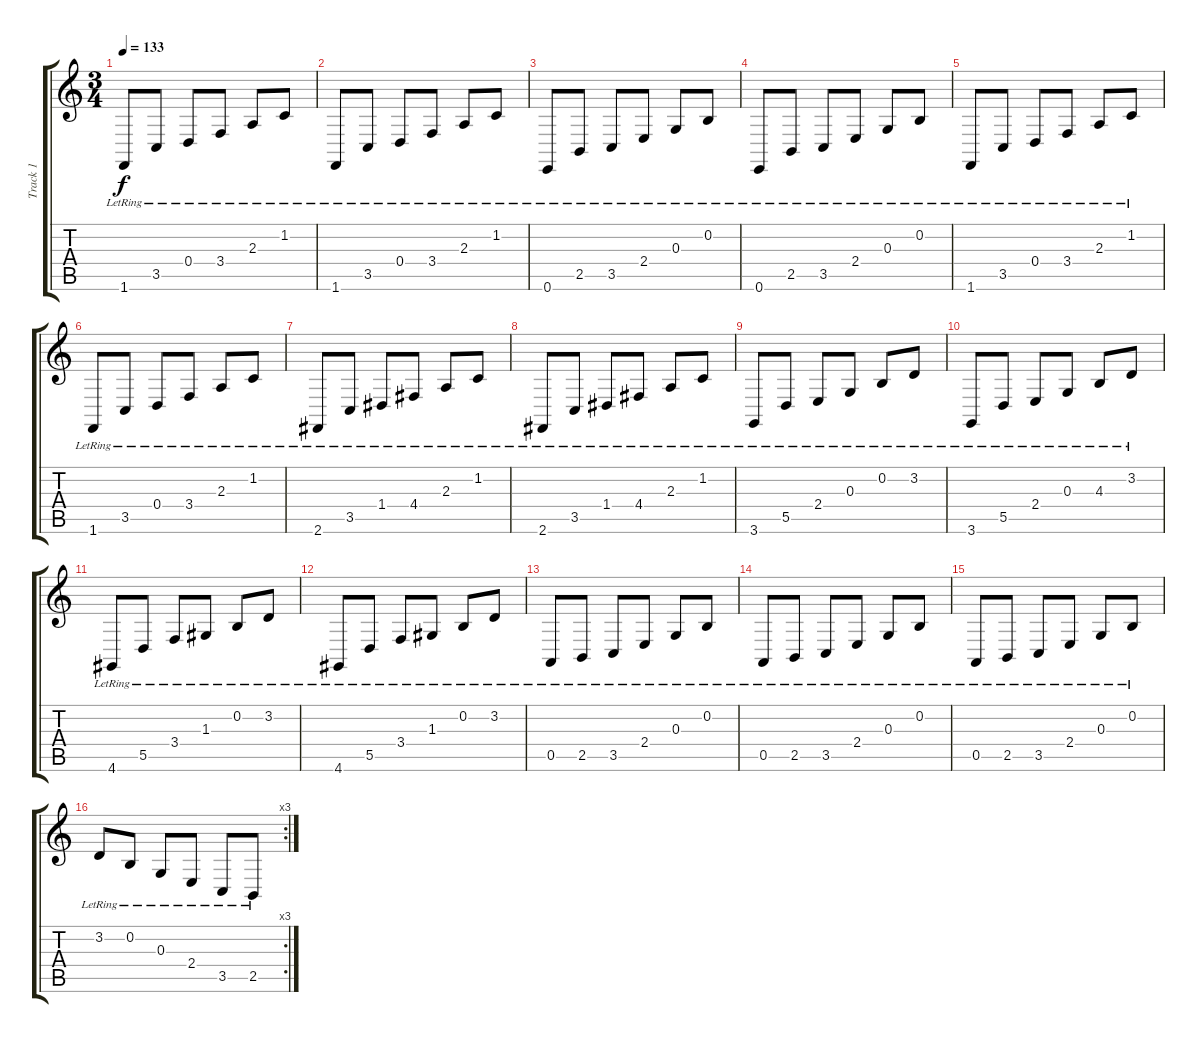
\track ("Track 1" "Track 1") {instrument brightacousticpiano}
\staff {score tabs}
\tuning (E4 B3 G3 D3 A2 E2) {hide}
\ts (3 4)
\tempo 133
\clef g2
\ks c
1.6{lr}.8{dy f} 3.5{lr}.8 0.4{lr}.8 3.4{lr}.8 2.3{lr}.8 1.2{lr}.8 |
1.6{lr}.8 3.5{lr}.8 0.4{lr}.8 3.4{lr}.8 2.3{lr}.8 1.2{lr}.8 |
0.6{lr}.8 2.5{lr}.8 3.5{lr}.8 2.4{lr}.8 0.3{lr}.8 0.2{lr}.8 |
0.6{lr}.8 2.5{lr}.8 3.5{lr}.8 2.4{lr}.8 0.3{lr}.8 0.2{lr}.8 |
1.6{lr}.8 3.5{lr}.8 0.4{lr}.8 3.4{lr}.8 2.3{lr}.8 1.2{lr}.8 |
1.6{lr}.8 3.5{lr}.8 0.4{lr}.8 3.4{lr}.8 2.3{lr}.8 1.2{lr}.8 |
2.6{lr}.8 3.5{lr}.8 1.4{lr}.8 4.4{lr}.8 2.3{lr}.8 1.2{lr}.8 |
2.6{lr}.8 3.5{lr}.8 1.4{lr}.8 4.4{lr}.8 2.3{lr}.8 1.2{lr}.8 |
3.6{lr}.8 5.5{lr}.8 2.4{lr}.8 0.3{lr}.8 0.2{lr}.8 3.2{lr}.8 |
3.6{lr}.8 5.5{lr}.8 2.4{lr}.8 0.3{lr}.8 4.3{lr}.8 3.2{lr}.8 |
4.6{lr}.8 5.5{lr}.8 3.4{lr}.8 1.3{lr}.8 0.2{lr}.8 3.2{lr}.8 |
4.6{lr}.8 5.5{lr}.8 3.4{lr}.8 1.3{lr}.8 0.2{lr}.8 3.2{lr}.8 |
0.5{lr}.8 2.5{lr}.8 3.5{lr}.8 2.4{lr}.8 0.3{lr}.8 0.2{lr}.8 |
0.5{lr}.8 2.5{lr}.8 3.5{lr}.8 2.4{lr}.8 0.3{lr}.8 0.2{lr}.8 |
0.5{lr}.8 2.5{lr}.8 3.5{lr}.8 2.4{lr}.8 0.3{lr}.8 0.2{lr}.8 |
\rc 3
3.2{lr}.8 0.2{lr}.8 0.3{lr}.8 2.4{lr}.8 3.5{lr}.8 2.5{lr}.8
